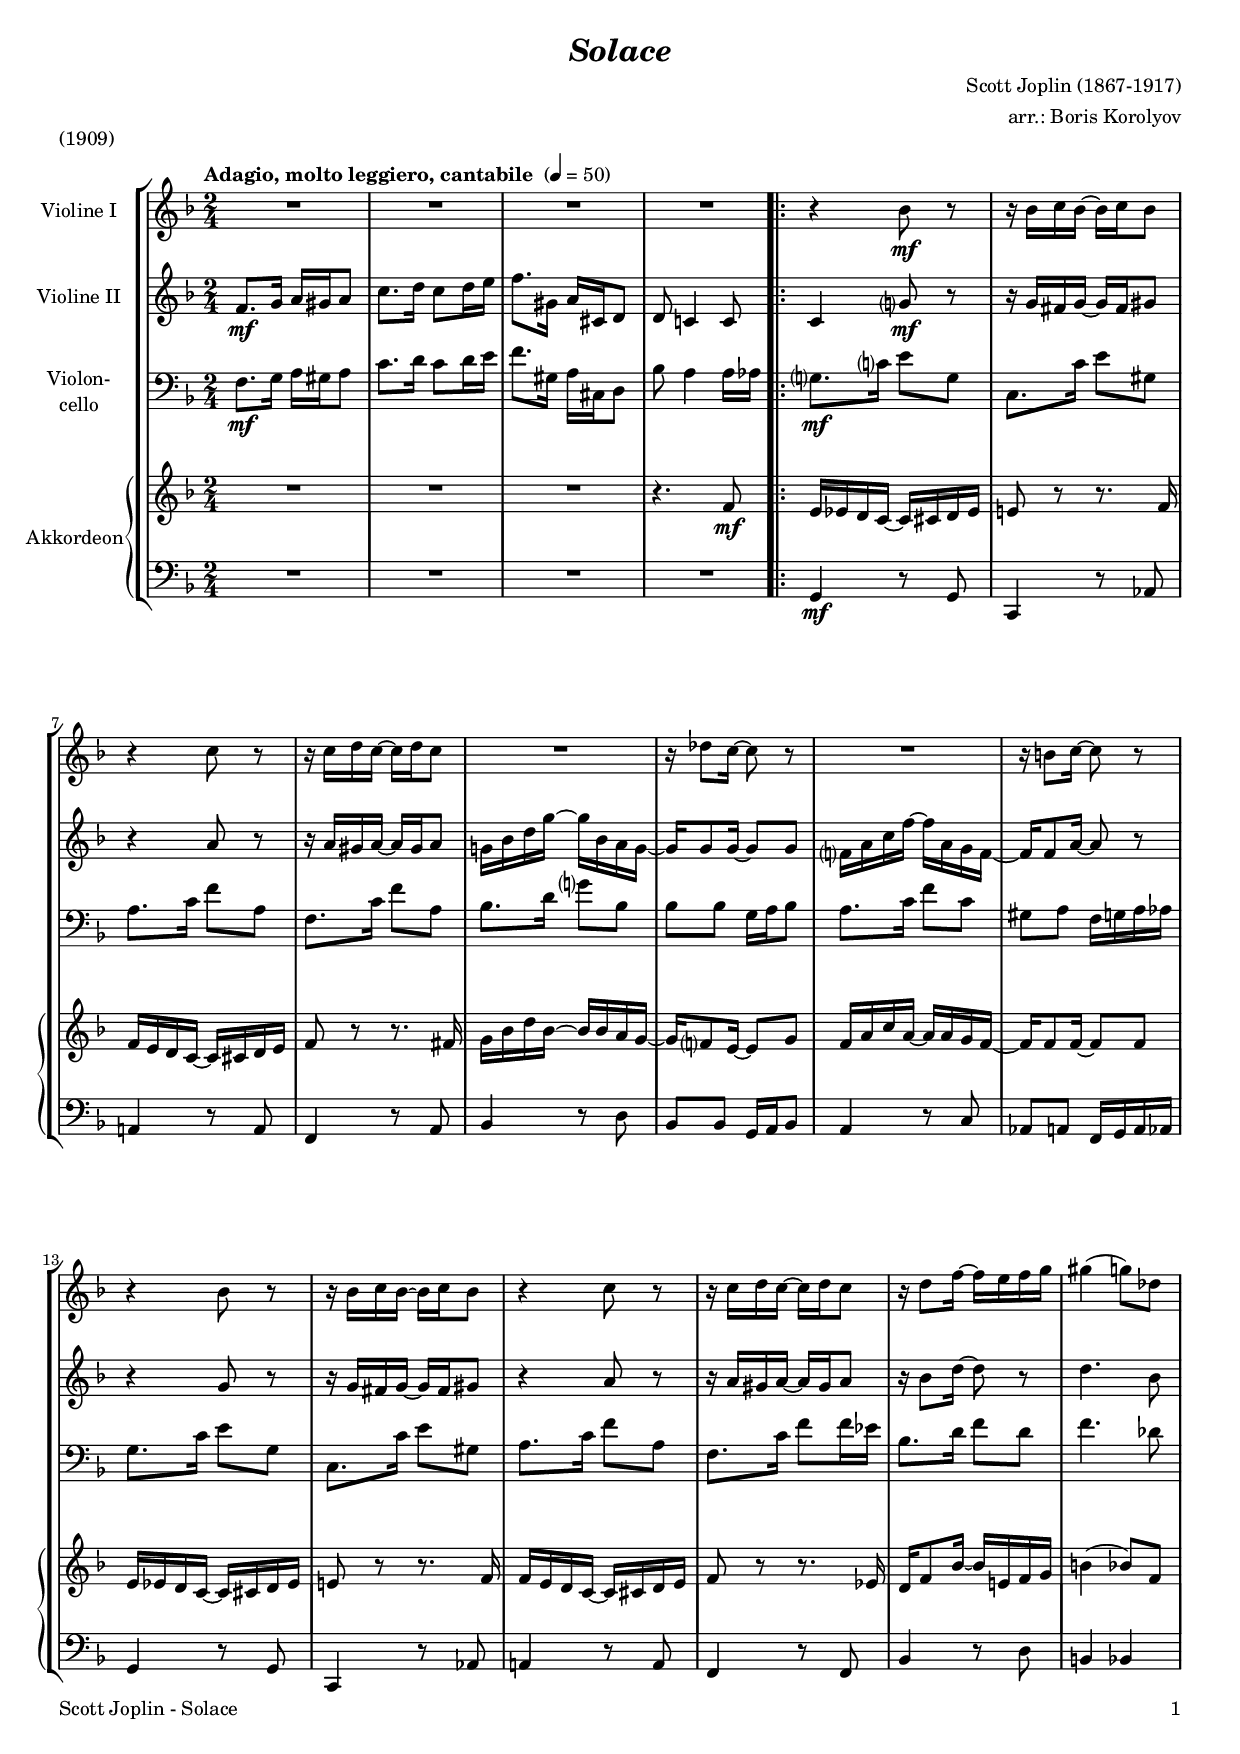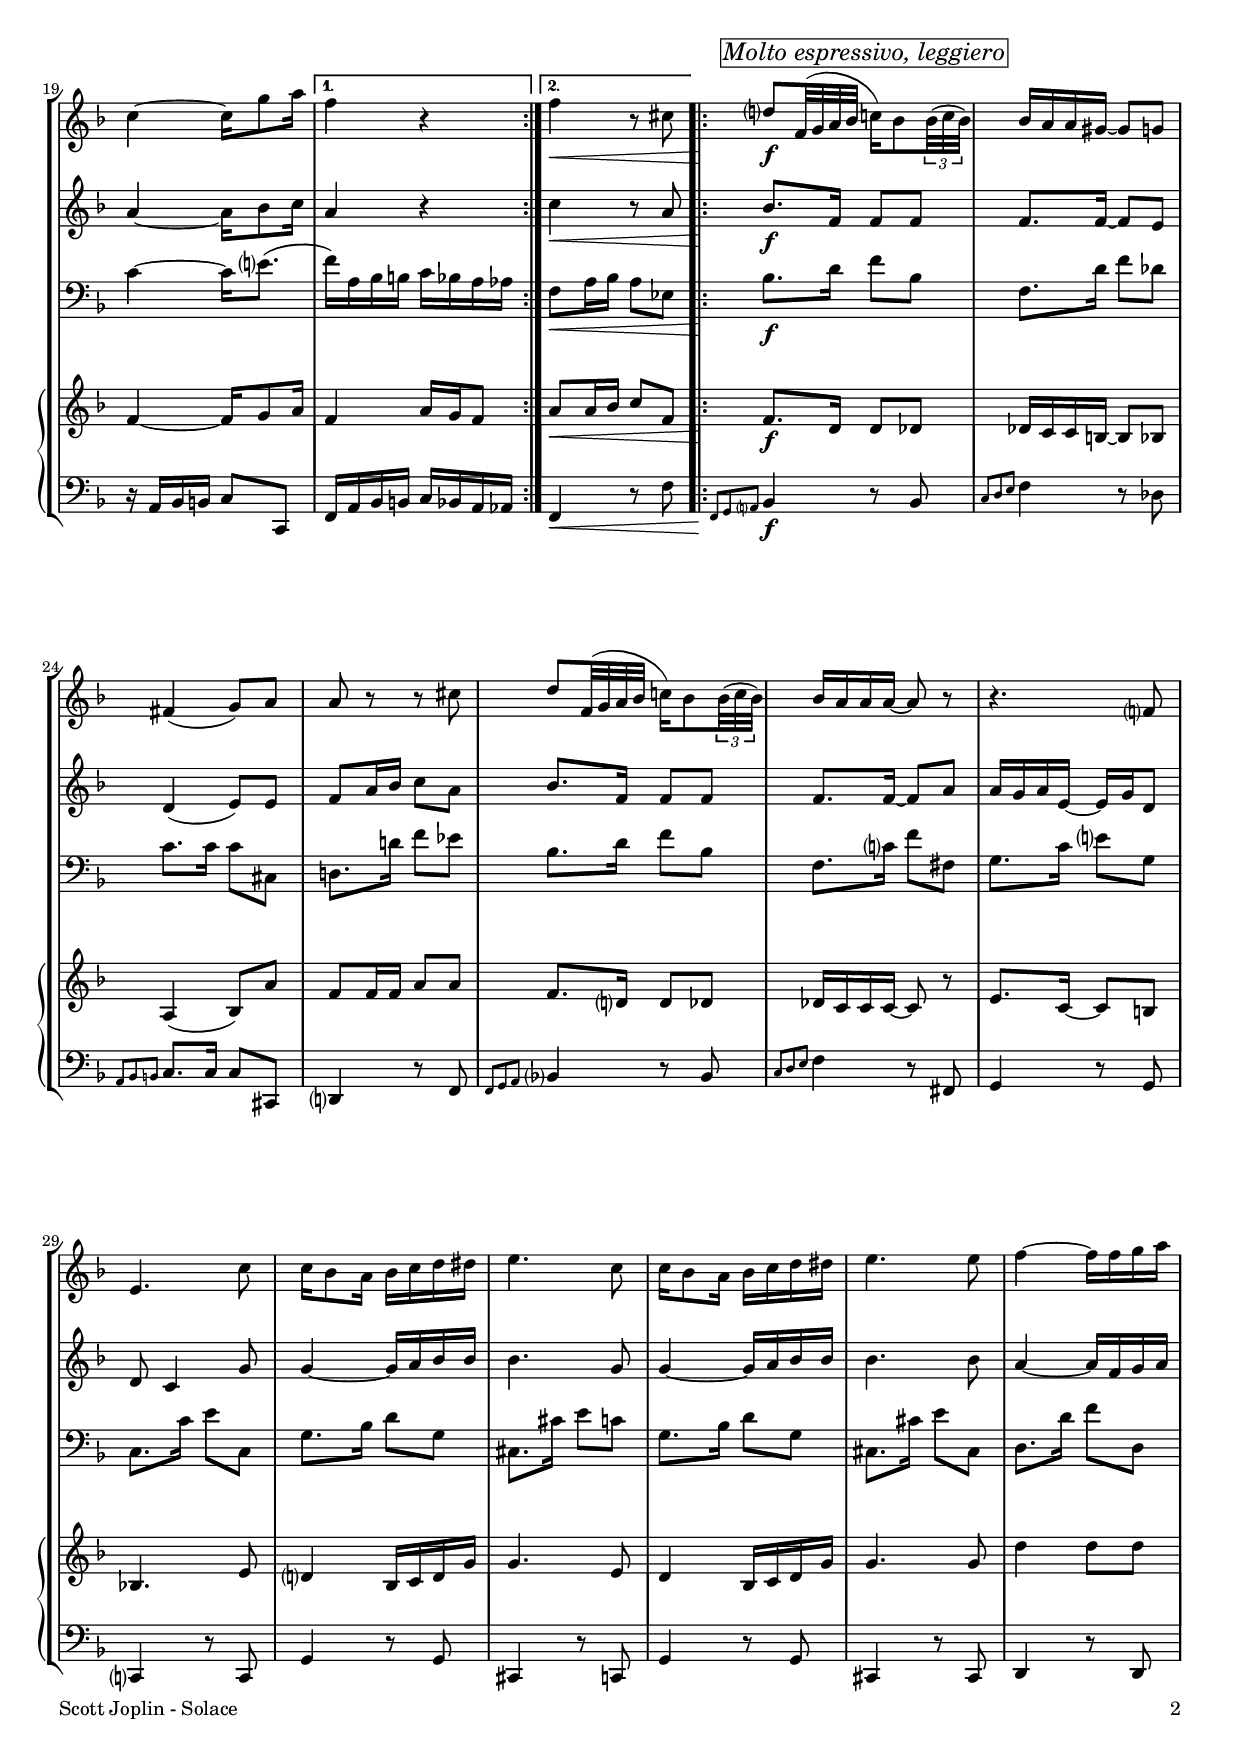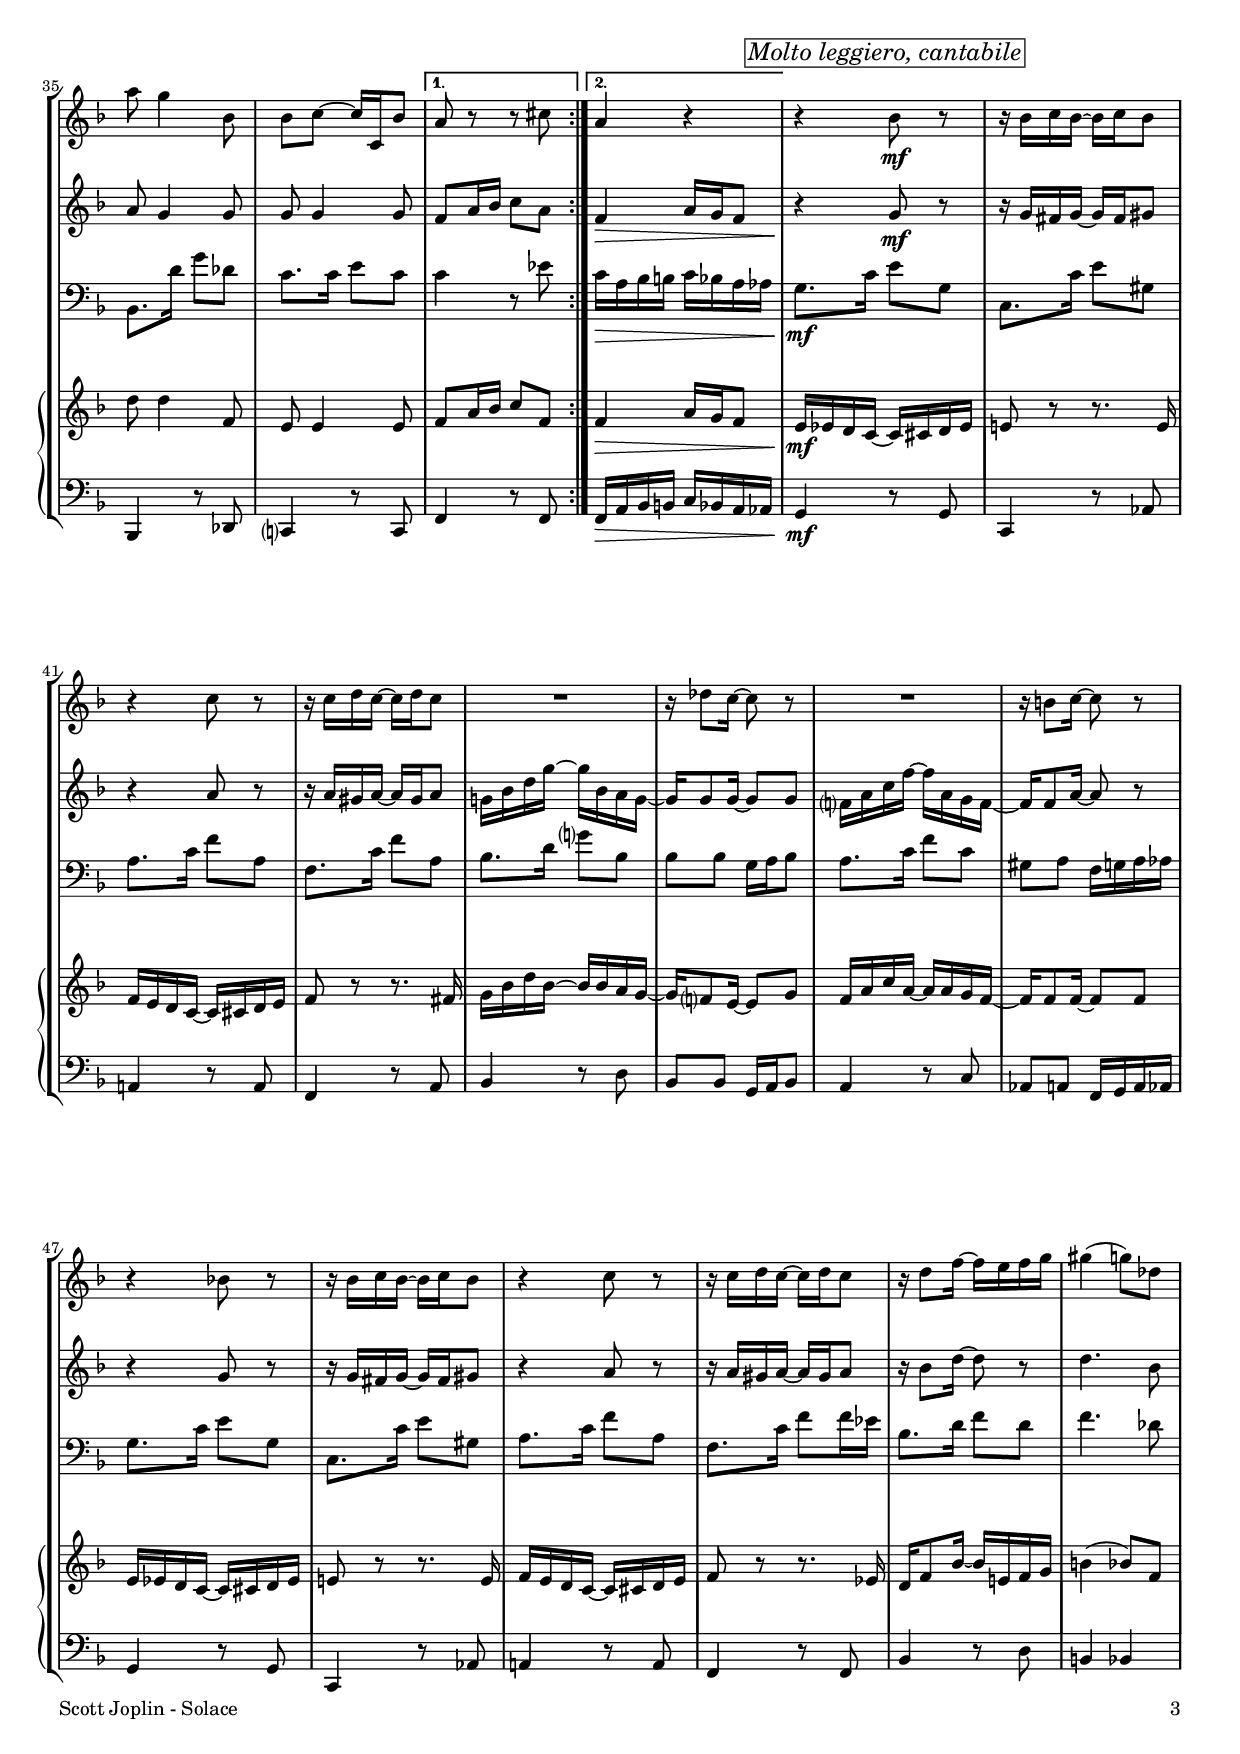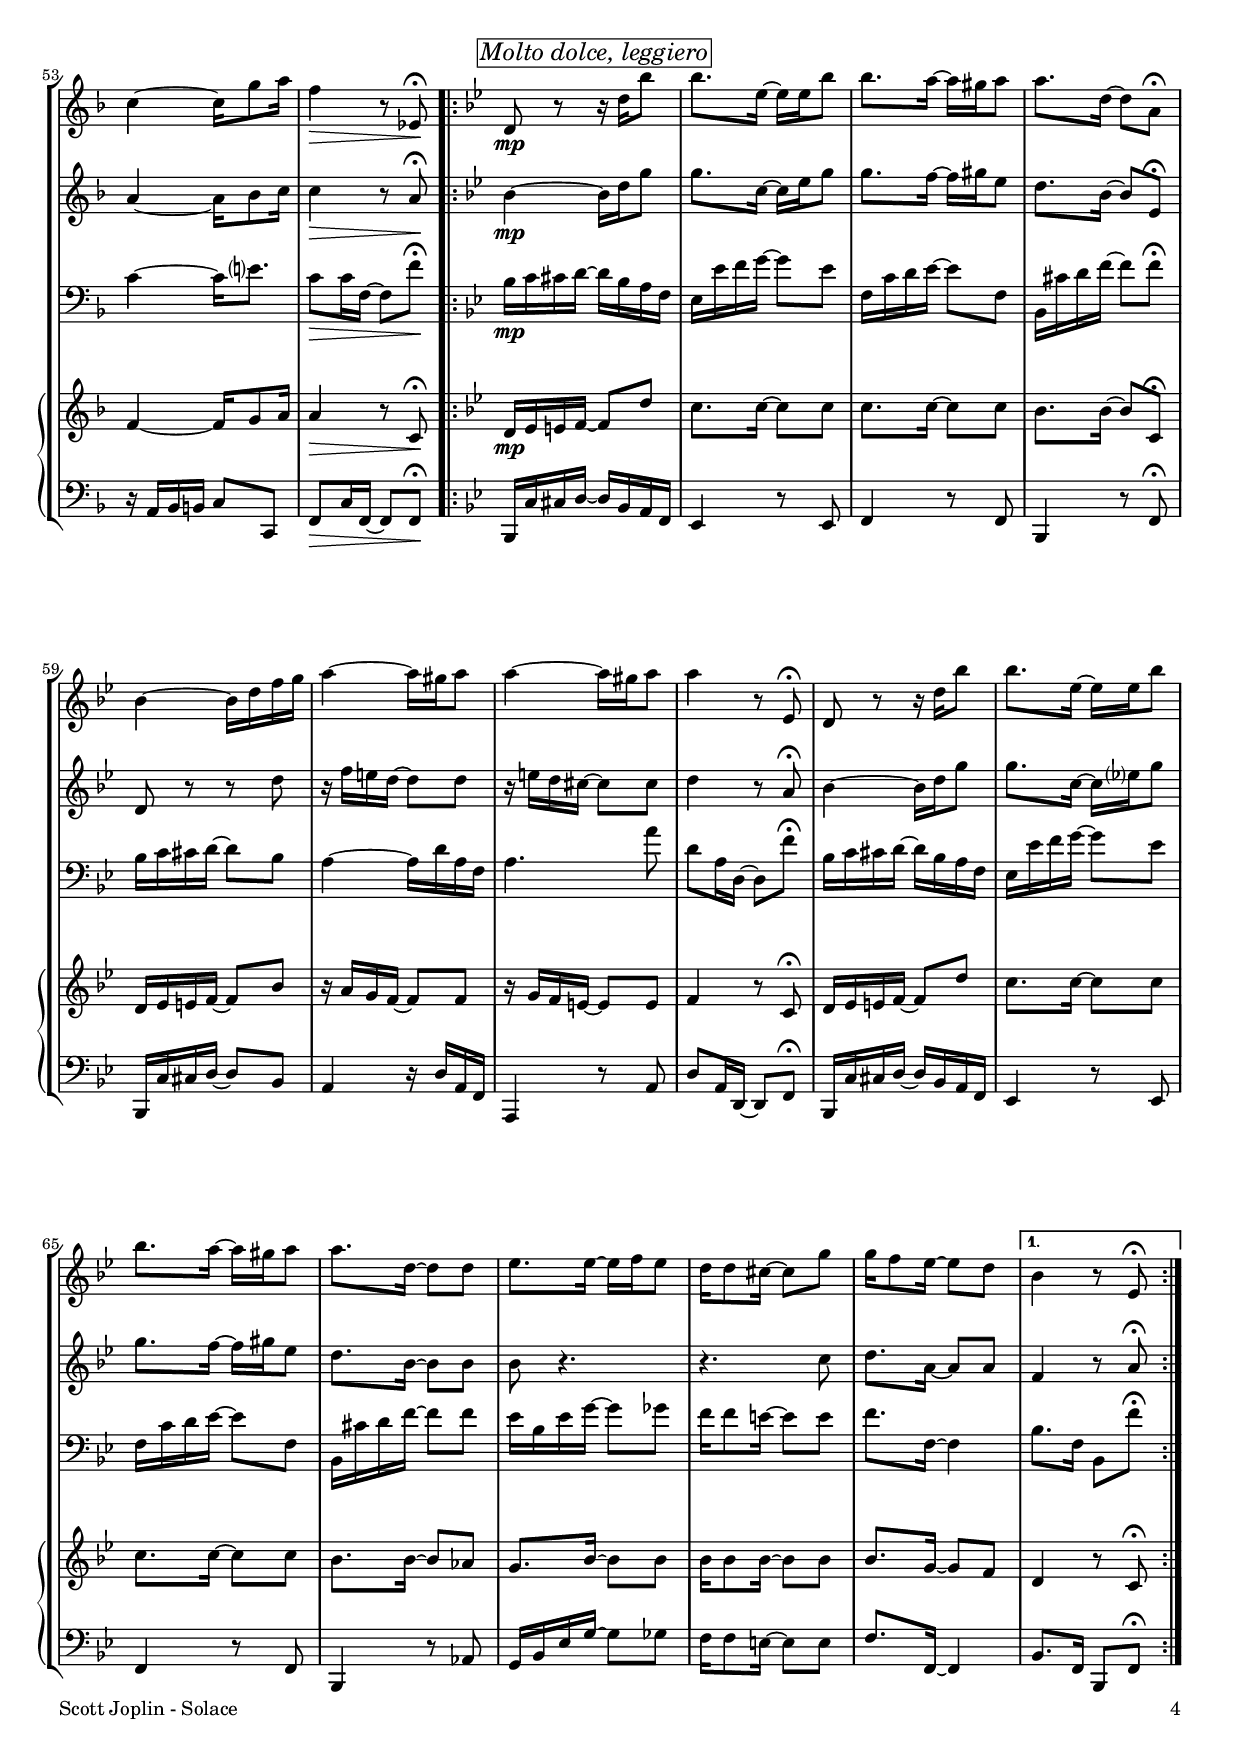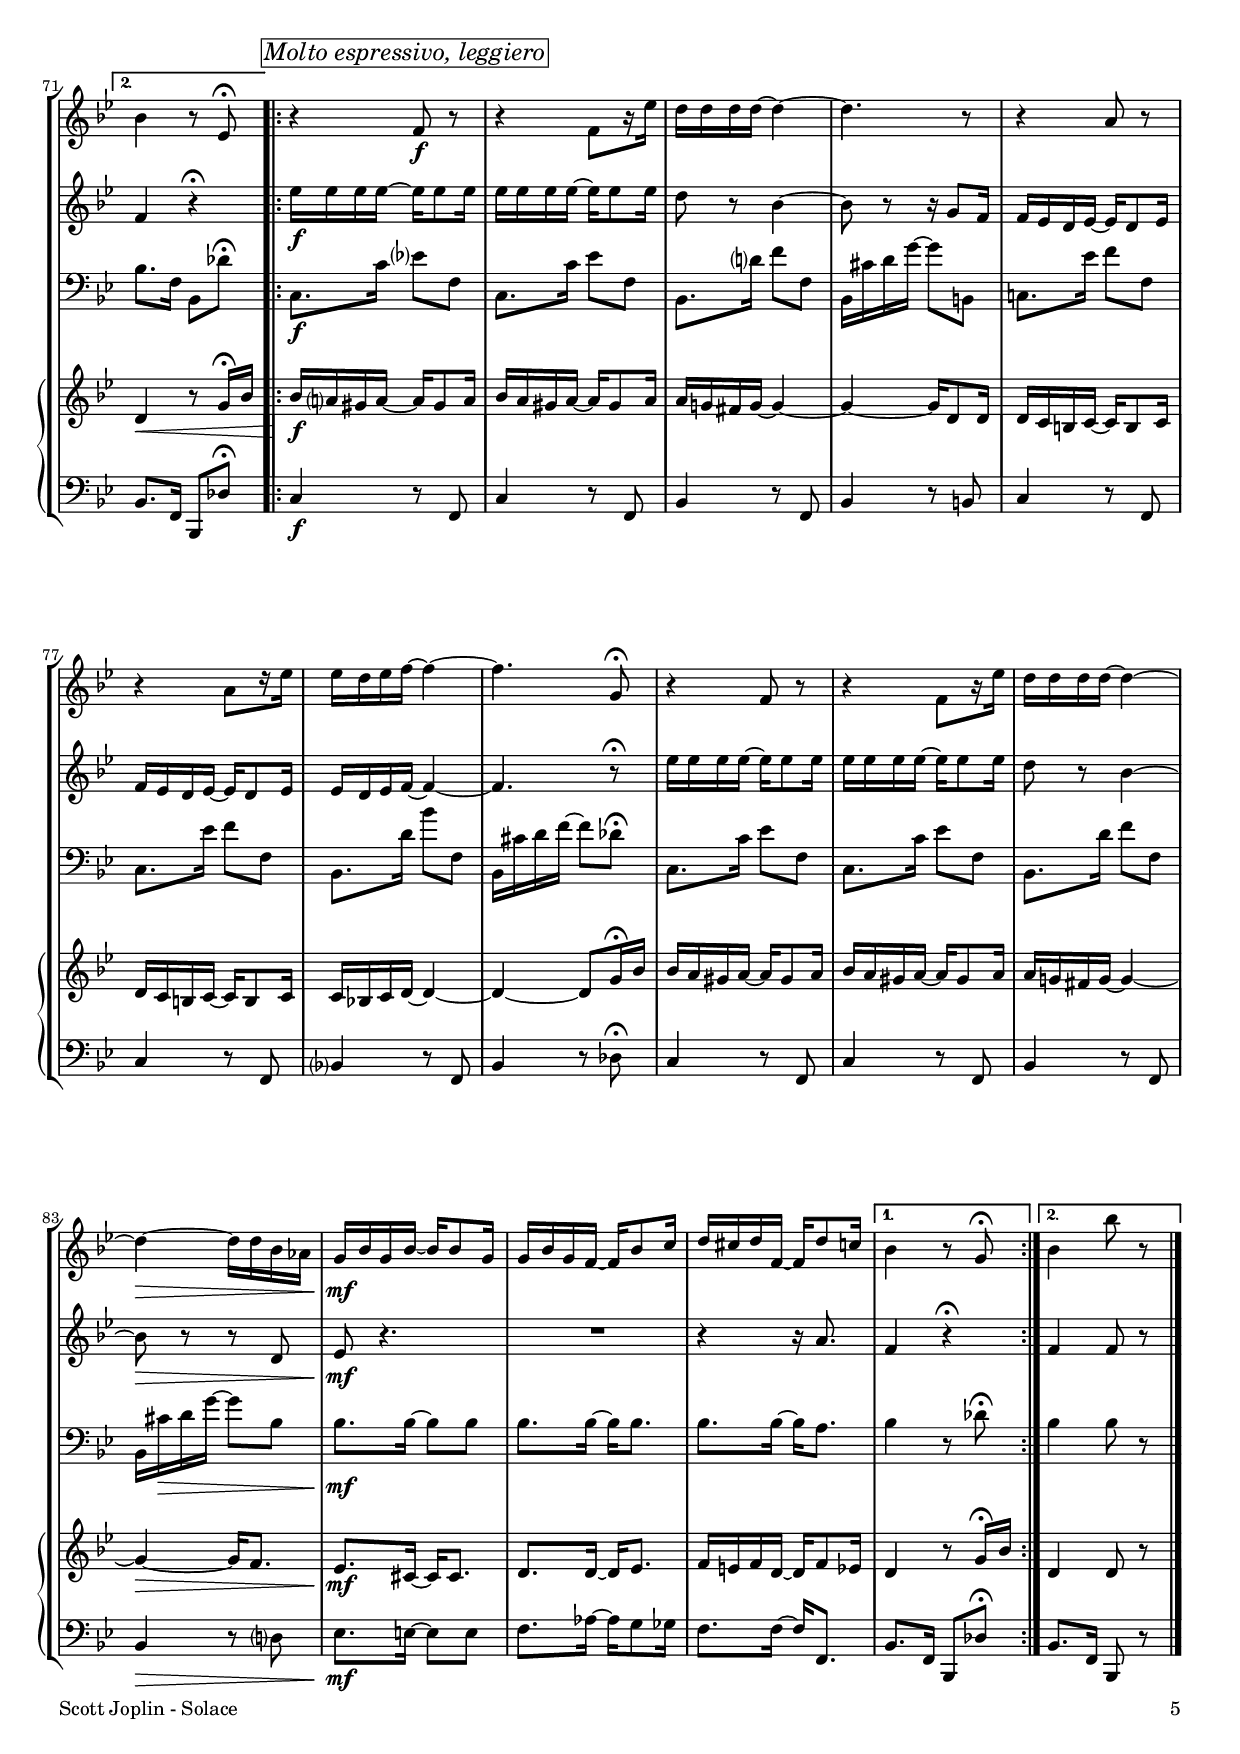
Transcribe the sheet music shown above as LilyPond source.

\version "2.24.3"
\include "deutsch.ly"

#(set-global-staff-size 17)

\header {
  title       = \markup \bold \italic "Solace"
  composer    = "Scott Joplin (1867-1917)"
  arranger    = "arr.: Boris Korolyov"
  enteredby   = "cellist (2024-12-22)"
  piece       = "(1909)"
}

voiceconsts = {
  \key d \major
  \time 2/4
  \numericTimeSignature
  \compressEmptyMeasures
% Set default beaming for all staves
%  \set Timing.beamExceptions = #'()
%  \set Timing.baseMoment     = #(ly:make-moment 1 4)
%  \set Timing.beatStructure  = #'(1 1 1)
  \tempo "Adagio, molto leggiero, cantabile " 4=50
}

mipz = "pizzicato strings"
mivl = "violin"
miba = "cello"
% mikl = "bright acoustic"
% mikl = "church organ"
mikl = "concertina"

papr = \mark \markup \box \italic "poco a poco rall."
melg = \mark \markup \box \italic "Molto espressivo, leggiero"
molc = \mark \markup \box \italic "Molto leggiero, cantabile"
modl = \mark \markup \box \italic "Molto dolce, leggiero"
rall = \mark \markup \box \italic "rall."

va = \relative c'' {
  \voiceconsts

  R2*4
  \repeat volta 2 {
    r4 g8\mf r
    r16 g a g~ g a g8
    r4 a8 r
    r16 a h a~ a h a8
    R2

    r16 b8 a16~ a8 r
    R2
    r16 gis8 a16~ a8 r
    r4 g8 r
    r16 g a g~ g a g8
    r4 a8 r
    r16 a h a~ a h a8

    r16 h8 d16~ d cis d e
    eis4( e8) b
    a4~ a16 e'8 fis16
  }
  \alternative {
    { d4 r }
    { d\< r8 ais }
  }

  \repeat volta 2 {
    \grace s4.\! h?8\f d,32( e fis g \melg a!16) g8 \tuplet 3/2 8 { g32( a g) }
    g16 fis fis eis~ eis8 e

    dis4( e8) fis
    fis r r ais
    h d,32( e fis g a!16) g8 \tuplet 3/2 8 { g32( a g) }
    g16 fis fis fis~ fis8 r
    r4. d?8
    cis4. a'8
    a16 g8 fis16 g a h his

    cis4. a8
    a16 g8 fis16 g a h his
    cis4. cis8
    d4~ d16 d e fis
    fis8 e4 g,8
    g a~ a16 a, g'8
  }
  \alternative {
    { fis r r ais }
    { fis4 r }
  }
  r \molc g8\mf r
  r16 g a g~ g a g8
  r4 a8 r
  r16 a h a~ a h a8
  R2
  r16 b8 a16~ a8 r
  R2

  r16 gis8 a16~ a8 r
  r4 g!8 r
  r16 g a g~ g a g8
  r4 a8 r
  r16 a h a~ a h a8
  r16 h8 d16~ d cis d e
  eis4( e8) b

  a4~ a16 e'8 fis16
  d4\> r8 c,\fermata\!
  \repeat volta 2 {
    \key g \major
    h\mp r r16 h' g'8
    g8. c,16~ c c g'8
    g8. fis16~ fis eis fis8
    fis8. h,16~ h8 fis\fermata
    g4~ g16 h d e

    fis4~ fis16 eis fis8
    fis4~ fis16 eis fis8
    fis4 r8 c,\fermata
    h r r16 h' g'8
    g8. c,16~ c c g'8
    g8. fis16~ fis eis fis8
    fis8. h,16~ h8 h

    c8. c16~ c d c8
    h16 h8 ais16~ ais8 e'
    e16 d8 c16~ c8 h
  }
  \alternative {
    { g4 r8 c,\fermata }
    { g'4 r8 c,\fermata }
  }

  \repeat volta 2 {
    r4 \melg d8\f r
    r4 d8[ r16 c']
    h h h h~ h4~

    h4. r8
    r4 fis8 r
    r4 fis8[ r16 c']
    c h c d~ d4~
    d4. e,8\fermata
    r4 d8 r
    r4 d8[ r16 c']
    h h h h~ h4~

    h~\> h16 h g f
    e\!\mf g e g~ g g8 e16
    e g e d~ d g8 a16
    h ais h d,~ d h'8 a16
  }
  \alternative {
    { g4 r8 e\fermata }
    { g4 g'8 r }
  } \bar "|."
}

vb = \relative c' {
  \voiceconsts

  d8.\mf e16 fis eis fis8
  a8. h16 a8 h16 cis
  d8. eis,16 fis ais, h8
  h a!4 a8
  \repeat volta 2 {
    a4 e'?8\mf r
    r16 e dis e~ e dis eis8

    r4 fis8 r
    r16 fis eis fis~ fis eis fis8
    e!16 g h e~ e g, fis e~
    e e8 e16~ e8 e
    d?16 fis a d~ d fis, e d~
    d d8 fis16~ fis8 r

    r4 e8 r
    r16 e dis e~ e dis eis8
    r4 fis8 r
    r16 fis eis fis~ fis eis fis8
    r16 g8 h16~ h8 r
    h4. g8
    fis4~ fis16 g8 a16
  }
  \alternative {
    { fis4 r }
    { a\< r8 fis }
  }

  \repeat volta 2 {
    \grace s4.\! g8.\f d16 \melg d8 d
    d8. d16~ d8 cis
    h4( cis8) cis
    d fis16 g a8 fis
    g8. d16 d8 d
    d8. d16~ d8 fis
    fis16 e fis cis~ cis e h8

    h a4 e'8
    e4~ e16 fis g g
    g4. e8
    e4~ e16 fis g g
    g4. g8
    fis4~ fis16 d e fis
    fis8 e4 e8
    e e4 e8
  }
  \alternative {
    { d fis16 g a8 fis }
    { d4\> fis16 e d8 }
  }
  r4\! \molc e8\mf r
  r16 e dis e~ e dis eis8
  r4 fis8 r
  r16 fis eis fis~ fis eis fis8
  e!16 g h e~ e g, fis e~
  e e8 e16~ e8 e

  d?16 fis a d~ d fis, e d~
  d d8 fis16~ fis8 r
  r4 e8 r
  r16 e dis e~ e dis eis8
  r4 fis8 r
  r16 fis eis fis~ fis eis fis8

  r16 g8 h16~ h8 r
  h4. g8
  fis4~ fis16 g8 a16
  a4\> r8 fis\!\fermata
  \repeat volta 2 {
    \key g \major
    g4~\mp g16 h e8
    e8. a,16~ a c e8
    e8. d16~ d eis c8

    h8. g16~ g8 c,\fermata
    h r r h'
    r16 d cis h~ h8 h
    r16 cis h ais~ ais8 ais
    h4 r8 fis\fermata
    g4~ g16 h e8
    e8. a,16~ a c? e8

    e8. d16~ d eis c8
    h8. g16~ g8 g
    g r4.
    r a8
    h8. fis16~ fis8 fis
  }
  \alternative {
    { d4 r8 fis\fermata }
    { d4 r\fermata }
  }

  \repeat volta 2 {
    c'16\f c c c~ \melg c c8 c16
    c c c c~ c c8 c16

    h8 r g4~
    g8 r r16 e8 d16
    d c h c~ c h8 c16
    d c h c~ c h8 c16
    c h c d~ d4~
    d4. r8\fermata

    c'16 c c c~ c c8 c16
    c c c c~ c c8 c16
    h8 r g4~
    g8\> r r h,
    c\!\mf r4.
    R2
    r4 r16 fis8.
  }
  \alternative {
    { d4 r\fermata }
    { d d8 r }
  } \bar "|."
}

vc = \relative c {
  \voiceconsts
  \clef "bass"
  
  d8.\mf e16 fis eis fis8
  a8. h16 a8 h16 cis
  d8. eis,16 fis ais, h8
  g'8 fis4 fis16 f
  \repeat volta 2 {
    e?8.\mf a?16 cis8 e,
    a,8. a'16 cis8 eis,
    fis8. a16 d8 fis,

    d8. a'16 d8 fis,
    g8. h16 e?8 g,
    g g e16 fis g8
    fis8. a16 d8 a
    eis fis d16 e fis f
    e8. a16 cis8 e,
    a,8. a'16 cis8 eis,

    fis8. a16 d8 fis,
    d8. a'16 d8 d16 c
    g8. h16 d8 h
    d4. b8
    a4~ a16 cis?8.(
  }
  \alternative {
    { d16) fis, g gis a g fis f }
    { d8\< fis16 g fis8 c }
  }

  \repeat volta 2 {
    \grace s4.\! g'8.\f h16 \melg d8 g,
    d8. h'16 d8 b
    a8. a16 a8 ais,
    h!8. h'!16 d8 c
    g8. h16 d8 g,
    d8. a'?16 d8 dis,
    e8. a16 cis?8 e,
    a,8. a'16 cis8 a,
    e'8. g16 h8 e,

    ais,8. ais'16 cis8 a
    e8. g16 h8 e,
    ais,8. ais'16 cis8 ais,
    h8. h'16 d8 h,
    g8. h'16 e8 b
    a8. a16 cis8 a
  }
  \alternative {
    { a4 r8 c }
    { a16\> fis g gis a g fis f }
  }

  e8.\!\mf a16 \molc cis8 e,
  a,8. a'16 cis8 eis,
  fis8. a16 d8 fis,
  d8. a'16 d8 fis,
  g8. h16 e?8 g,
  g g e16 fis g8
  fis8. a16 d8 a
  eis fis d16 e fis f

  e8. a16 cis8 e,
  a,8. a'16 cis8 eis,
  fis8. a16 d8 fis,
  d8. a'16 d8 d16 c
  g8. h16 d8 h
  d4. b8
  a4~ a16 cis?8.
  a8\> a16 d,~ d8 d'\!\fermata
  \repeat volta 2 {
    \key g \major
    g,16\mp a ais h~ \modl h g fis d
    c c' d e~ e8 c
    d,16 a' h c~ c8 d,
    g,16 ais' h d~ d8 d\fermata
    g,16 a ais h~ h8 g
    fis4~ fis16 h fis d

    fis4. fis'8
    h, fis16 h,~ h8 d'\fermata
    g,16 a ais h~ h g fis d
    c c' d e~ e8 c
    d,16 a' h c~ c8 d,
    g,16 ais' h d~ d8 d

    c16 g c e~ e8 es
    d16 d8 cis16~ cis8 cis
    d8. d,16~ d4
  }
  \alternative {
    { g8. d16 g,8 d''\fermata }
    { g,8. d16 g,8 b'\fermata }
  }

  \repeat volta 2 {
    a,8.\f a'16 \melg c?8 d,
    a8. a'16 c8 d,

    g,8. h'?16 d8 d,
    g,16 ais' h e~ e8 gis,,
    a!8. c'16 d8 d,
    a8. c'16 d8 d,
    g,8. h'16 g'8 d,
    g,16 ais' h d~ d8 b\fermata
    a,8. a'16 c8 d,
    a8. a'16 c8 d,

    g,8. h'16 d8 d,
    g,16 ais'\> h e~ e8 g,
    g8.\!\mf g16~ g8 g
    g8. g16~ g g8.
    g8. g16~ g fis8.
  }
  \alternative {
    { g4 r8 b\fermata }
    { g4 g8 r }
  } \bar "|."
}

vd = \relative c' {
  \voiceconsts

  R2*3
  r4. d8\mf
  \repeat volta 2 {
    cis16 c h a~ a ais h c
    cis!8 r r8. d16
    d cis h a~ a ais h cis
    d8 r r8. dis16

    e g h g~ g g fis e~
    e d?8 cis16~ cis8 e
    d16 fis a fis~ fis fis e d~
    d d8 d16~ d8 d
    cis16 c h a~ a ais h c
    cis!8 r r8. d16

    d cis h a~ a ais h cis
    d8 r r8. c16
    h d8 g16~ g cis,! d e
    gis4( g8) d
    d4~ d16 e8 fis16
  }
  \alternative {
    { d4 fis16 e d8 }
    { fis\< fis16 g a8 d, }
  }

  \repeat volta 2 {
    \grace s4.\! d8.\f h16 h8 b
    b16 a a gis~ gis8 g
    fis4( g8) fis'
    d d16 d fis8 fis
    d8. h?16 h8 b
    b16 a a a~ a8 r
    cis8. a16~ a8 gis

    g!4. cis8
    h?4 g16 a h e
    e4. cis8
    h4 g16 a h e
    e4. e8
    h'4 h8 h
    h h4 d,8
    cis cis4 cis8
  }
  \alternative {
    { d fis16 g a8 d, }
    { d4\> fis16 e d8 }
  }
  cis16\!\mf c h a~ \molc a ais h c
  cis!8 r r8. cis16
  d cis h a~ a ais h cis
  d8 r r8. dis16
  e g h g~ g g fis e~

  e d?8 cis16~ cis8 e
  d16 fis a fis~ fis fis e d~
  d d8 d16~ d8 d
  cis16 c h a~ a ais h c
  cis!8 r r8. cis16
  d cis h a~ a ais h cis

  d8 r r8. c16
  h d8 g16~ g cis,! d e
  gis4( g8) d
  d4~ d16 e8 fis16
  fis4\> r8 a,\fermata\!
  \repeat volta 2 {
    \key g \major
    h16\mp c cis d~ d8 h'
    a8. a16~ a8 a

    a8. a16~ a8 a
    g8. g16~ g8 a,\fermata
    h16 c cis d~ d8 g
    r16 fis e d~ d8 d
    r16 e d cis~ cis8 cis
    d4 r8 a\fermata
    h16 c cis d~ d8 h'

    a8. a16~ a8 a
    a8. a16~ a8 a
    g8. g16~ g8 f
    e8. g16~ g8 g
    g16 g8 g16~ g8 g
    g8. e16~ e8 d
  }
  \alternative {
    { h4 r8 a\fermata }
    { h4\< r8 e16\fermata g }
  }

  \repeat volta 2 {
    g\!\f fis? eis fis~ \melg fis eis8 fis16
    g fis eis fis~ fis eis8 fis16
    fis e! dis e~ e4~
    e~ e16 h8 h16
    h a gis a~ a gis8 a16
    h a gis a~ a gis8 a16

    a g! a h~ h4~
    h~ h8 e16\fermata g
    g fis eis fis~ fis eis8 fis16
    g fis eis fis~ fis eis8 fis16
    fis e! dis e~ e4~
    e~\> e16 d8.

    c8.\!\mf ais16~ ais ais8.
    h h16~ h c8.
    d16 cis d h~ h d8 c16
  }
  \alternative {
    { h4 r8 e16\fermata g }
    { h,4 h8 r }
  } \bar "|."
}

ve = \relative c, {
  \voiceconsts
  \clef "bass"

  R2*4
  \repeat volta 2 {
    e4\mf r8 e
    a,4 r8 f'
    fis!4 r8 fis
    d4 r8 fis
    g4 r8 h
    g g e16 fis g8
    fis4 r8 a

    f8 fis d16 e fis f
    e4 r8 e
    a,4 r8 f'
    fis!4 r8 fis
    d4 r8 d
    g4 r8 h
    gis4 g
    r16 fis g gis a8 a,
  }
  \alternative {
    { d16 fis g gis a g fis f }
    { d4\< r8 d' }
  }

  \repeat volta 2 {
    \grace { d,\! e fis? } g4\f \melg r8 g
    \grace { a h cis } d4 r8 b
    \grace { fis g gis } a8. a16 a8 ais,
    h?4 r8 d
    \grace { d e fis } g?4 r8 g

    \grace { a h cis } d4 r8 dis,
    e4 r8 e
    a,?4 r8 a
    e'4 r8 e
    ais,4 r8 a
    e'4 r8 e
    ais,4 r8 ais
    h4 r8 h
    g4 r8 b

    a?4 r8 a
  }
  \alternative {
    { d4 r8 d }
    { d16\> fis g gis a g fis f }
  }
  e4\!\mf \molc r8 e
  a,4 r8 f'
  fis!4 r8 fis
  d4 r8 fis
  g4 r8 h
  g g e16 fis g8

  fis4 r8 a
  f fis d16 e fis f
  e4 r8 e
  a,4 r8 f'
  fis!4 r8 fis
  d4 r8 d
  g4 r8 h
  gis4 g
  r16 fis g gis a8 a,

  d\> a'16 d,~ d8 d\fermata\! \key g \major
  \repeat volta 2 {
    g,16 a' ais h~ \modl h g fis d
    c4 r8 c
    d4 r8 d
    g,4 r8 d'\fermata
    g,16 a' ais h~ h8 g
    fis4 r16 h fis d

    fis,4 r8 fis'
    h fis16 h,~ h8 d\fermata
    g,16 a' ais h~ h g fis d
    c4 r8 c
    d4 r8 d
    g,4 r8 f'
    e16 g c e~ e8 es

    d16 d8 cis16~ cis8 cis
    d8. d,16~ d4
  }
  \alternative {
    { g8. d16 g,8 d'\fermata }
    { g8. d16 g,8 b'\fermata }
  }

  \repeat volta 2 {
    a4\f \melg r8 d,
    a'4 r8 d,
    g4 r8 d
    g4 r8 gis

    a4 r8 d,
    a'4 r8 d,
    g?4 r8 d
    g4 r8 b\fermata
    a4 r8 d,
    a'4 r8 d,
    g4 r8 d
    g4\> r8 h?

    c8.\!\mf cis16~ cis8 cis
    d8. f16~ f e8 es16
    d8. d16~ d d,8.
  }
  \alternative {
    { g8. d16 g,8 b'\fermata }
    { g8. d16 g,8 r }
  } \bar "|."
}


music = \new StaffGroup <<
  \new Staff {
    \set Staff.midiInstrument = \mivl
    \set Staff.instrumentName = \markup \center-column { "Violine I" }
    \transpose d f { \va }
  }

  \new Staff {
    \set Staff.midiInstrument = \mivl
    \set Staff.instrumentName = \markup \center-column { "Violine II" }
    \transpose d f { \vb }
  }

  \new Staff {
    \set Staff.midiInstrument = \miba
    \set Staff.instrumentName = \markup \center-column { "Violon-" "cello" }
    \transpose d f { \vc }
  }

  \new PianoStaff <<
    \set PianoStaff.midiInstrument = \mikl
    \set PianoStaff.instrumentName = \markup \center-column { "Akkordeon" }
    <<
      \new Staff {
	\transpose d f { \vd }
      }
      
      %    \new Dynamics \vdy
      
      \new Staff {
	\transpose d f { \ve }
      }
    >>  
  >>
>>

\book {
  \paper {
    print-page-number = ##t
    print-first-page-number = ##t
    ragged-last-bottom = ##f
    oddHeaderMarkup = \markup \null
    evenHeaderMarkup = \markup \null
    oddFooterMarkup = \markup {
      \fill-line {
        \if \should-print-page-number
        "Scott Joplin - Solace" \fromproperty #'page:page-number-string
      }
    }
    evenFooterMarkup = \oddFooterMarkup
  } \score {
    \music
    \layout {}
  }

  \score {
    \unfoldRepeats \music

    \midi {
      \context {
        \Score
      }
    }
  }
}
